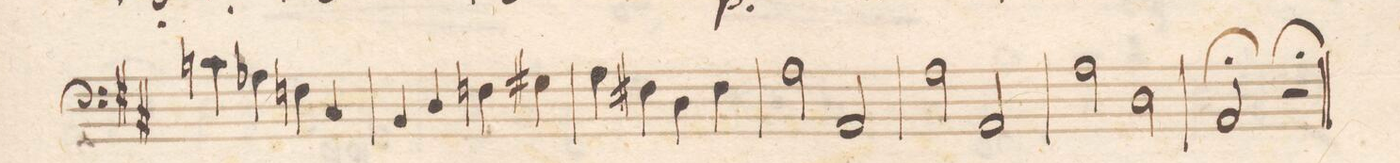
**kern	**dynam
*I"Basso e Violoncello.	*
*clefF4	*
*k[f#c#]	*
*met(c|)	*
*M2/2	*
4cn\	.
4A-X\	.
4Fn\	.
4Cny/	.
=97	=97
4BB/	.
4D/	.
4Fn\	.
4G#X\	.
=98	=98
4A\	.
4F#X\	.
4D\	.
4F#\	.
=99	=99
2A\	.
2AA/	.
=100	=100
2A\	.
2AA/	.
=101	=101
2A\	.
2D\	.
=102	=102
2AA/;	.
2r;	.
=103||	=103||
*-	*-
